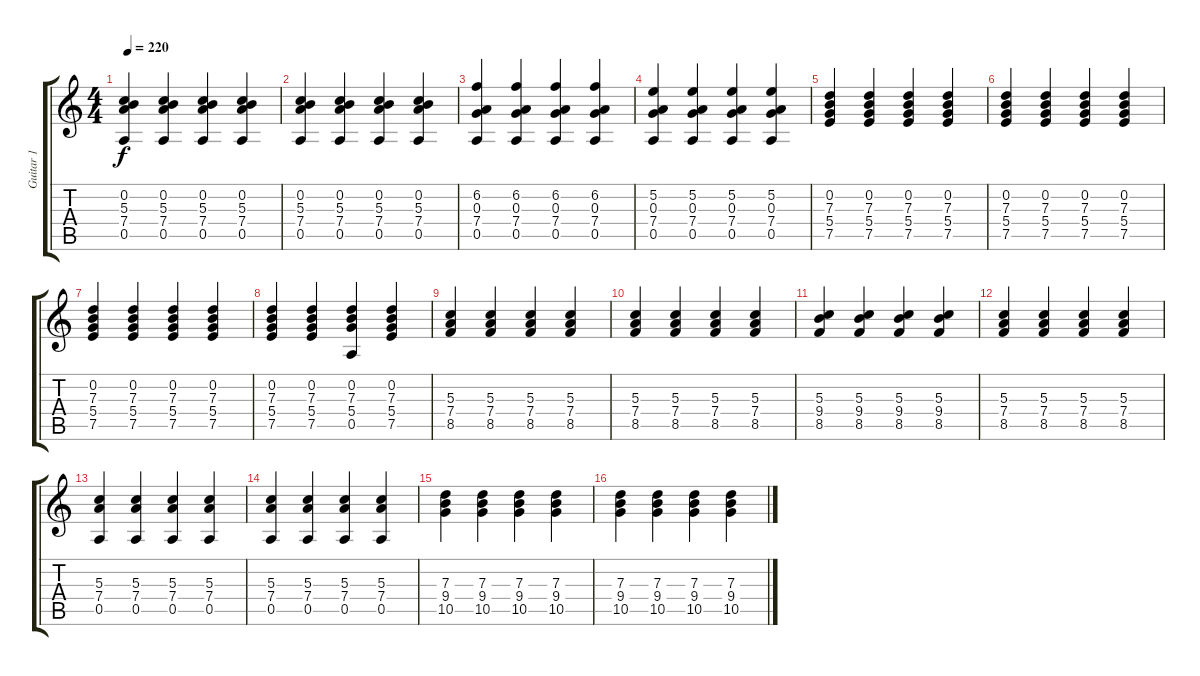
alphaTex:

\track ("Guitar 1" "Guitar 1") {instrument acousticguitarsteel}
\staff {score tabs}
\tuning (E4 B3 G3 D3 A2 E2) {hide}
\ts (4 4)
\tempo 220
\clef g2
\ks c
(0.2 5.3 7.4 0.5).4{dy f volume 14 balance 0} (0.2 5.3 7.4 0.5).4 (0.2 5.3 7.4 0.5).4 (0.2 5.3 7.4 0.5).4 |
(0.2 5.3 7.4 0.5).4 (0.2 5.3 7.4 0.5).4 (0.2 5.3 7.4 0.5).4 (0.2 5.3 7.4 0.5).4 |
(6.2 0.3 7.4 0.5).4 (6.2 0.3 7.4 0.5).4 (6.2 0.3 7.4 0.5).4 (6.2 0.3 7.4 0.5).4 |
(5.2 0.3 7.4 0.5).4 (5.2 0.3 7.4 0.5).4 (5.2 0.3 7.4 0.5).4 (5.2 0.3 7.4 0.5).4 |
(0.2 7.3 5.4 7.5).4 (0.2 7.3 5.4 7.5).4 (0.2 7.3 5.4 7.5).4 (0.2 7.3 5.4 7.5).4 |
(0.2 7.3 5.4 7.5).4 (0.2 7.3 5.4 7.5).4 (0.2 7.3 5.4 7.5).4 (0.2 7.3 5.4 7.5).4 |
(0.2 7.3 5.4 7.5).4 (0.2 7.3 5.4 7.5).4 (0.2 7.3 5.4 7.5).4 (0.2 7.3 5.4 7.5).4 |
(0.2 7.3 5.4 7.5).4 (0.2 7.3 5.4 7.5).4 (0.2 7.3 5.4 0.5).4 (0.2 7.3 5.4 7.5).4 |
(5.3 7.4 8.5).4 (5.3 7.4 8.5).4 (5.3 7.4 8.5).4 (5.3 7.4 8.5).4 |
(5.3 7.4 8.5).4 (5.3 7.4 8.5).4 (5.3 7.4 8.5).4 (5.3 7.4 8.5).4 |
(5.3 9.4 8.5).4 (5.3 9.4 8.5).4 (5.3 9.4 8.5).4 (5.3 9.4 8.5).4 |
(5.3 7.4 8.5).4 (5.3 7.4 8.5).4 (5.3 7.4 8.5).4 (5.3 7.4 8.5).4 |
(5.3 7.4 0.5).4 (5.3 7.4 0.5).4 (5.3 7.4 0.5).4 (5.3 7.4 0.5).4 |
(5.3 7.4 0.5).4 (5.3 7.4 0.5).4 (5.3 7.4 0.5).4 (5.3 7.4 0.5).4 |
(7.3 9.4 10.5).4 (7.3 9.4 10.5).4 (7.3 9.4 10.5).4 (7.3 9.4 10.5).4 |
(7.3 9.4 10.5).4 (7.3 9.4 10.5).4 (7.3 9.4 10.5).4 (7.3 9.4 10.5).4
